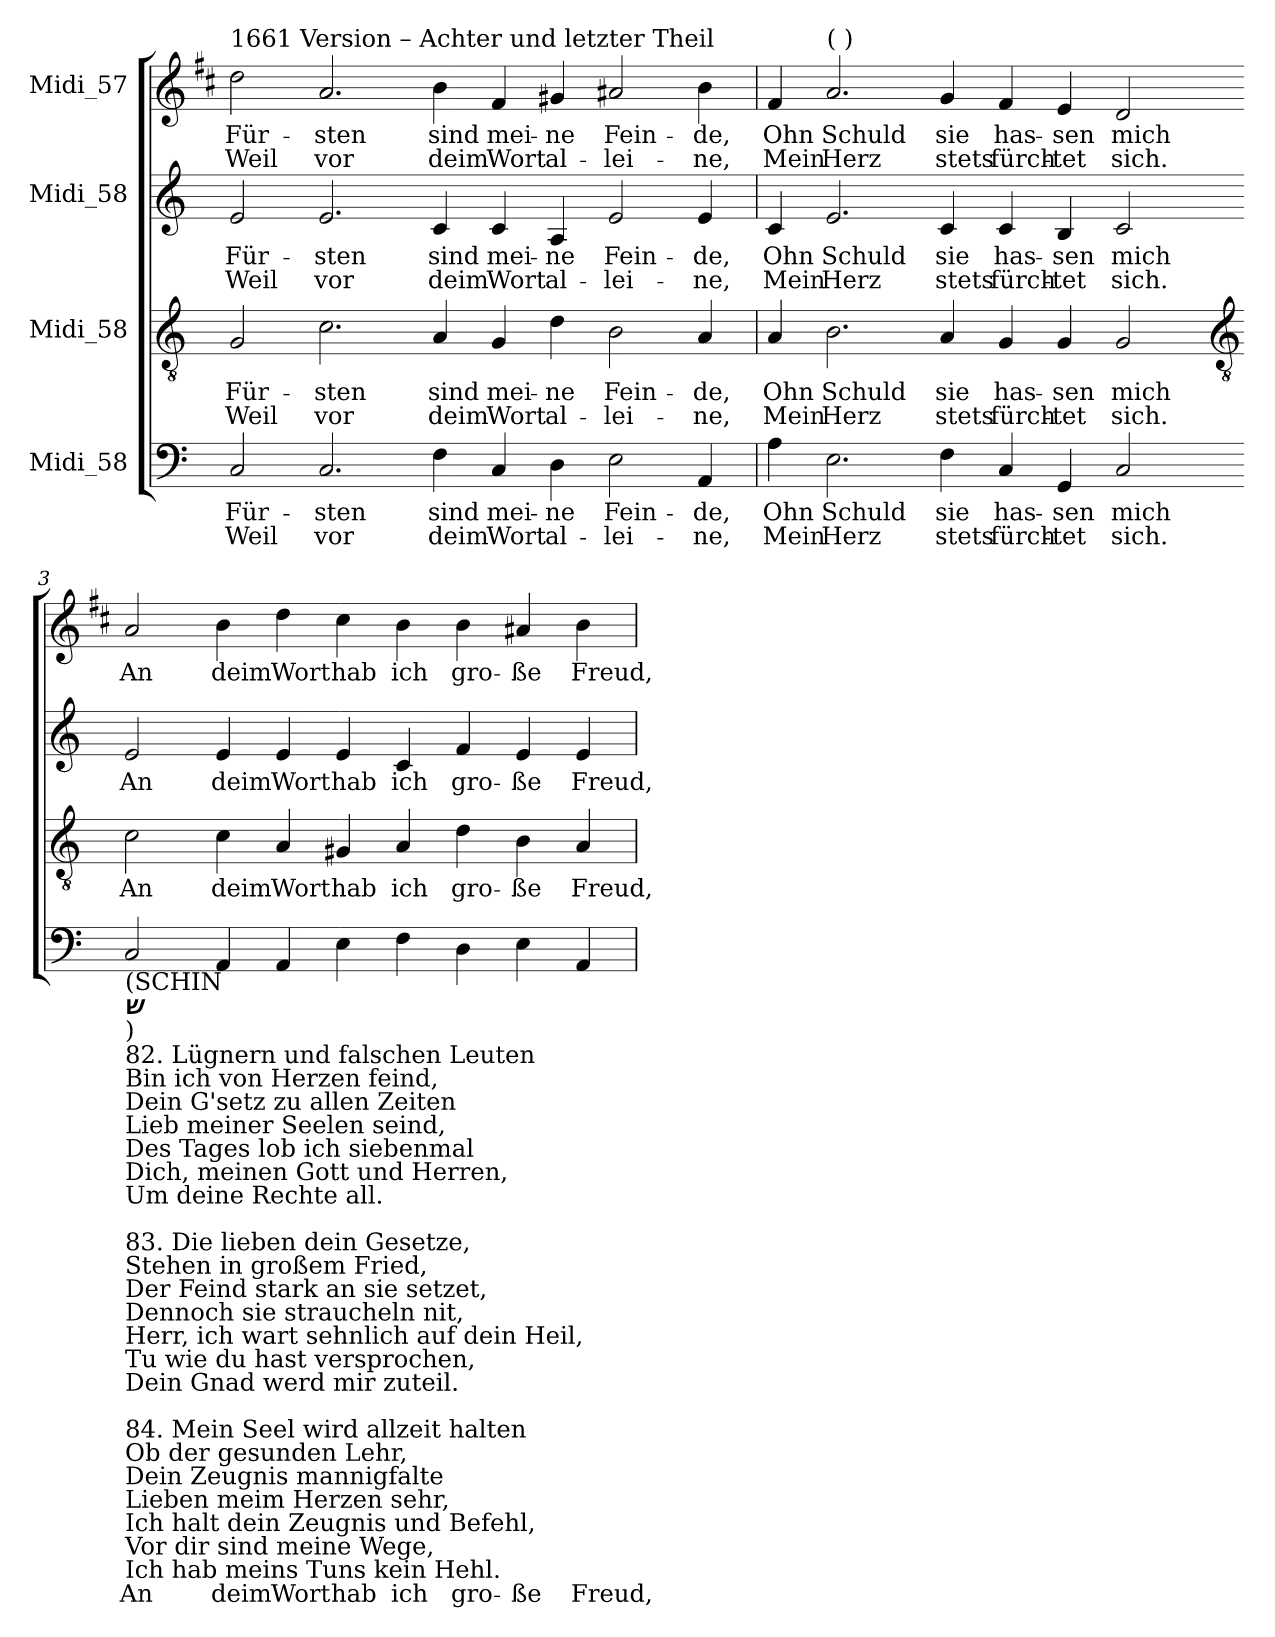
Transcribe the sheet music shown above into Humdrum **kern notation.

**kern	**text	**text	**kern	**text	**text	**kern	**text	**text	**kern	**text	**text
*part4	*part4	*part4	*part3	*part3	*part3	*part2	*part2	*part2	*part1	*part1	*part1
*staff4	*staff4	*staff4	*staff3	*staff3	*staff3	*staff2	*staff2	*staff2	*staff1	*staff1	*staff1
*I"Midi_58	*	*	*I"Midi_58	*	*	*I"Midi_58	*	*	*I"Midi_57	*	*
*clefF4	*	*	*clefGv2	*	*	*clefG2	*	*	*clefG2	*	*
*	*	*	*	*	*	*	*	*	*ITrd1c2	*	*
*k[]	*	*	*k[]	*	*	*k[]	*	*	*k[]	*	*
*C:	*	*	*C:	*	*	*C:	*	*	*C:	*	*
=1	=1	=1	=1	=1	=1	=1	=1	=1	=1	=1	=1
!	!	!	!	!	!	!	!	!	!LO:TX:a:t=1661 Version – Achter und letzter Theil	!	!
!	!LO:LY:b	!LO:LY:b	!	!LO:LY:b	!LO:LY:b	!	!LO:LY:b	!LO:LY:b	!	!LO:LY:b	!LO:LY:b
2C	Für-	-Weil	2G	Für-	-Weil	2e	Für-	-Weil	2cc	Für-	-Weil
!	!LO:LY:b	!LO:LY:b	!	!LO:LY:b	!LO:LY:b	!	!LO:LY:b	!LO:LY:b	!	!LO:LY:b	!LO:LY:b
2.C	sten	vor	2.c	sten	vor	2.e	sten	vor	2.g	sten	vor
!	!LO:LY:b	!LO:LY:b	!	!LO:LY:b	!LO:LY:b	!	!LO:LY:b	!LO:LY:b	!	!LO:LY:b	!LO:LY:b
4F	sind	deim	4A	sind	deim	4c	sind	deim	4a	sind	deim
!	!LO:LY:b	!LO:LY:b	!	!LO:LY:b	!LO:LY:b	!	!LO:LY:b	!LO:LY:b	!	!LO:LY:b	!LO:LY:b
4C	mei-	-Wort	4G	mei-	-Wort	4c	mei-	-Wort	4e	mei-	-Wort
!	!LO:LY:b	!LO:LY:b	!	!LO:LY:b	!LO:LY:b	!	!LO:LY:b	!LO:LY:b	!	!LO:LY:b	!LO:LY:b
4D	ne	al-	4d	ne	al-	4A	ne	al-	4f#X	ne	al-
!	!LO:LY:b	!LO:LY:b	!	!LO:LY:b	!LO:LY:b	!	!LO:LY:b	!LO:LY:b	!	!LO:LY:b	!LO:LY:b
2E	-Fein-	-lei-	2B	-Fein-	-lei-	2e	-Fein-	-lei-	2g#X	-Fein-	-lei-
!	!LO:LY:b	!LO:LY:b	!	!LO:LY:b	!LO:LY:b	!	!LO:LY:b	!LO:LY:b	!	!LO:LY:b	!LO:LY:b
4AA	-de,	ne,	4A	-de,	ne,	4e	-de,	ne,	4a	-de,	ne,
=2	=2	=2	=2	=2	=2	=2	=2	=2	=2	=2	=2
!	!LO:LY:b	!LO:LY:b	!	!LO:LY:b	!LO:LY:b	!	!LO:LY:b	!LO:LY:b	!	!LO:LY:b	!LO:LY:b
4A	Ohn	Mein	4A	Ohn	Mein	4c	Ohn	Mein	4e	Ohn	Mein
!	!	!	!	!	!	!	!	!	!LO:TX:a:t=(  )	!	!
!	!LO:LY:b	!LO:LY:b	!	!LO:LY:b	!LO:LY:b	!	!LO:LY:b	!LO:LY:b	!	!LO:LY:b	!LO:LY:b
2.E	Schuld	Herz	2.B	Schuld	Herz	2.e	Schuld	Herz	2.g	Schuld	Herz
!	!LO:LY:b	!LO:LY:b	!	!LO:LY:b	!LO:LY:b	!	!LO:LY:b	!LO:LY:b	!	!LO:LY:b	!LO:LY:b
4F	sie	stets	4A	sie	stets	4c	sie	stets	4f	sie	stets
!	!LO:LY:b	!LO:LY:b	!	!LO:LY:b	!LO:LY:b	!	!LO:LY:b	!LO:LY:b	!	!LO:LY:b	!LO:LY:b
4C	has-	-fürch-	4G	has-	-fürch-	4c	has-	-fürch-	4e	has-	-fürch-
!	!LO:LY:b	!LO:LY:b	!	!LO:LY:b	!LO:LY:b	!	!LO:LY:b	!LO:LY:b	!	!LO:LY:b	!LO:LY:b
4GG	-sen	tet	4G	-sen	tet	4B	-sen	tet	4d	-sen	tet
!	!LO:LY:b	!LO:LY:b	!	!LO:LY:b	!LO:LY:b	!	!LO:LY:b	!LO:LY:b	!	!LO:LY:b	!LO:LY:b
2C	mich	sich.	2G	mich	sich.	2c	mich	sich.	2c	mich	sich.
!!LO:LB:g=z
=3-	=3-	=3-	=3-	=3-	=3-	=3-	=3-	=3-	=3-	=3-	=3-
*	*	*	*clefGv2	*	*	*	*	*	*	*	*
!LO:TX:b:t=(SCHIN	!	!	!	!	!	!	!	!	!	!	!
!LO:TX:b:t=ש	!	!	!	!	!	!	!	!	!	!	!
!LO:TX:b:t=)	!	!	!	!	!	!	!	!	!	!	!
!LO:TX:b:t=82. Lügnern und falschen Leuten\nBin ich von Herzen feind,\nDein G'setz zu allen Zeiten\nLieb meiner Seelen seind,\nDes Tages lob ich siebenmal\nDich, meinen Gott und Herren,\nUm deine Rechte all.\n\n83. Die lieben dein Gesetze,\nStehen in großem Fried,\nDer Feind stark an sie setzet,\nDennoch sie straucheln nit,\nHerr, ich wart sehnlich auf dein Heil,\nTu wie du hast versprochen,\nDein Gnad werd mir zuteil.\n\n84. Mein Seel wird allzeit halten\nOb der gesunden Lehr,\nDein Zeugnis mannigfalte\nLieben meim Herzen sehr,\nIch halt dein Zeugnis und Befehl,\nVor dir sind meine Wege,\nIch hab meins Tuns kein Hehl.	!	!	!	!	!	!	!	!	!	!	!
!	!LO:LY:b	!	!	!LO:LY:b	!	!	!LO:LY:b	!	!	!LO:LY:b	!
2C	An	.	2c	An	.	2e	An	.	2g	An	.
!	!LO:LY:b	!	!	!LO:LY:b	!	!	!LO:LY:b	!	!	!LO:LY:b	!
4AA	deim	.	4c	deim	.	4e	deim	.	4a	deim	.
!	!LO:LY:b	!	!	!LO:LY:b	!	!	!LO:LY:b	!	!	!LO:LY:b	!
4AA	Wort	.	4A	Wort	.	4e	Wort	.	4cc	Wort	.
!	!LO:LY:b	!	!	!LO:LY:b	!	!	!LO:LY:b	!	!	!LO:LY:b	!
4E	hab	.	4G#X	hab	.	4e	hab	.	4b	hab	.
!	!LO:LY:b	!	!	!LO:LY:b	!	!	!LO:LY:b	!	!	!LO:LY:b	!
4F	ich	.	4A	ich	.	4c	ich	.	4a	ich	.
!	!LO:LY:b	!	!	!LO:LY:b	!	!	!LO:LY:b	!	!	!LO:LY:b	!
4D	gro-	.	4d	gro-	.	4f	gro-	.	4a	gro-	.
!	!LO:LY:b	!	!	!LO:LY:b	!	!	!LO:LY:b	!	!	!LO:LY:b	!
4E	-ße	.	4B	-ße	.	4e	-ße	.	4g#X	-ße	.
!	!LO:LY:b	!	!	!LO:LY:b	!	!	!LO:LY:b	!	!	!LO:LY:b	!
4AA	Freud,	.	4A	Freud,	.	4e	Freud,	.	4a	Freud,	.
=	=	=	=	=	=	=	=	=	=	=	=
*-	*-	*-	*-	*-	*-	*-	*-	*-	*-	*-	*-
